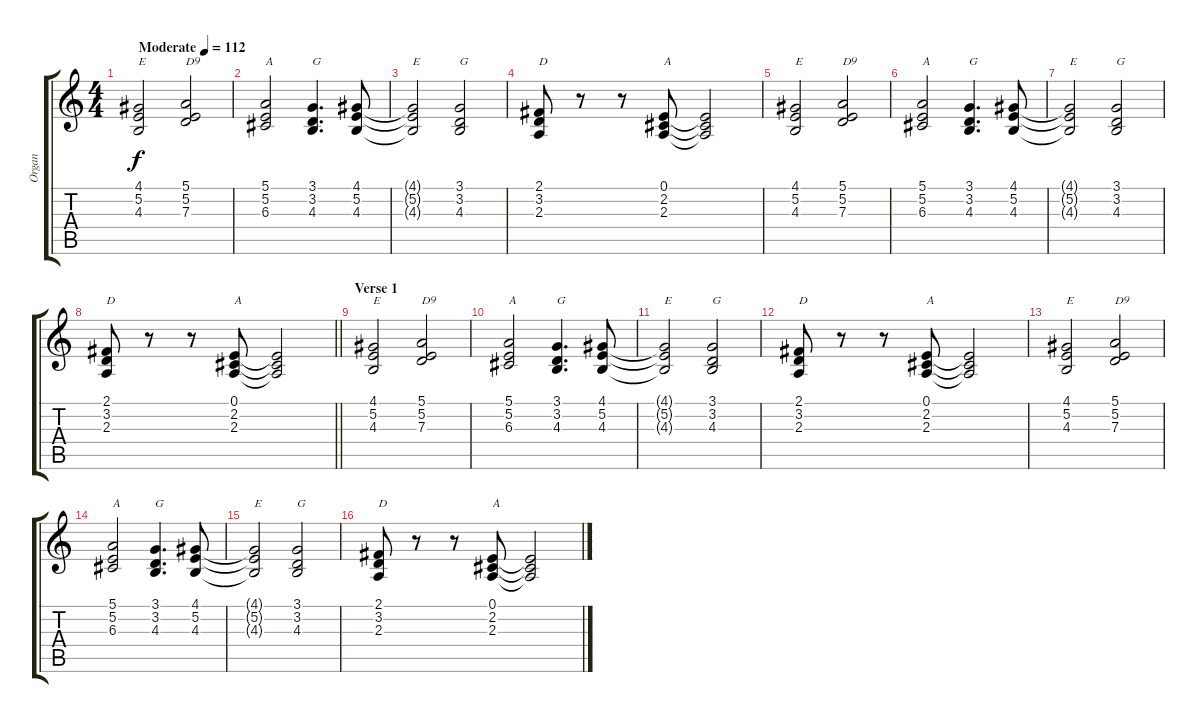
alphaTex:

\track ("Organ" "Organ") {instrument drawbarorgan}
\staff {score tabs}
\tuning (E4 B3 G3 D3 A2 E2) {hide}
\ts (4 4)
\tempo (112 "Moderate")
\clef g2
\ks c
(4.1 5.2 4.3).2{txt "E" dy f instrument drawbarorgan} (5.1 5.2 7.3).2{txt "D9"} |
(5.1 5.2 6.3).2{txt "A"} (3.1 3.2 4.3).4{d txt "G"} (4.1 5.2 4.3).8 |
(4.1{t} 5.2{t} 4.3{t}).2{txt "E"} (3.1 3.2 4.3).2{txt "G"} |
(2.1 3.2 2.3).8{txt "D"} r.8 r.8 (0.1 2.2 2.3).8{txt "A"} (0.1{t} 2.2{t} 2.3{t}).2 |
(4.1 5.2 4.3).2{txt "E"} (5.1 5.2 7.3).2{txt "D9"} |
(5.1 5.2 6.3).2{txt "A"} (3.1 3.2 4.3).4{d txt "G"} (4.1 5.2 4.3).8 |
(4.1{t} 5.2{t} 4.3{t}).2{txt "E"} (3.1 3.2 4.3).2{txt "G"} |
\barLineRight lightlight
(2.1 3.2 2.3).8{txt "D"} r.8 r.8 (0.1 2.2 2.3).8{txt "A"} (0.1{t} 2.2{t} 2.3{t}).2 |
\section ("" "Verse 1")
(4.1 5.2 4.3).2{txt "E"} (5.1 5.2 7.3).2{txt "D9"} |
(5.1 5.2 6.3).2{txt "A"} (3.1 3.2 4.3).4{d txt "G"} (4.1 5.2 4.3).8 |
(4.1{t} 5.2{t} 4.3{t}).2{txt "E"} (3.1 3.2 4.3).2{txt "G"} |
(2.1 3.2 2.3).8{txt "D"} r.8 r.8 (0.1 2.2 2.3).8{txt "A"} (0.1{t} 2.2{t} 2.3{t}).2 |
(4.1 5.2 4.3).2{txt "E"} (5.1 5.2 7.3).2{txt "D9"} |
(5.1 5.2 6.3).2{txt "A"} (3.1 3.2 4.3).4{d txt "G"} (4.1 5.2 4.3).8 |
(4.1{t} 5.2{t} 4.3{t}).2{txt "E"} (3.1 3.2 4.3).2{txt "G"} |
(2.1 3.2 2.3).8{txt "D"} r.8 r.8 (0.1 2.2 2.3).8{txt "A"} (0.1{t} 2.2{t} 2.3{t}).2
